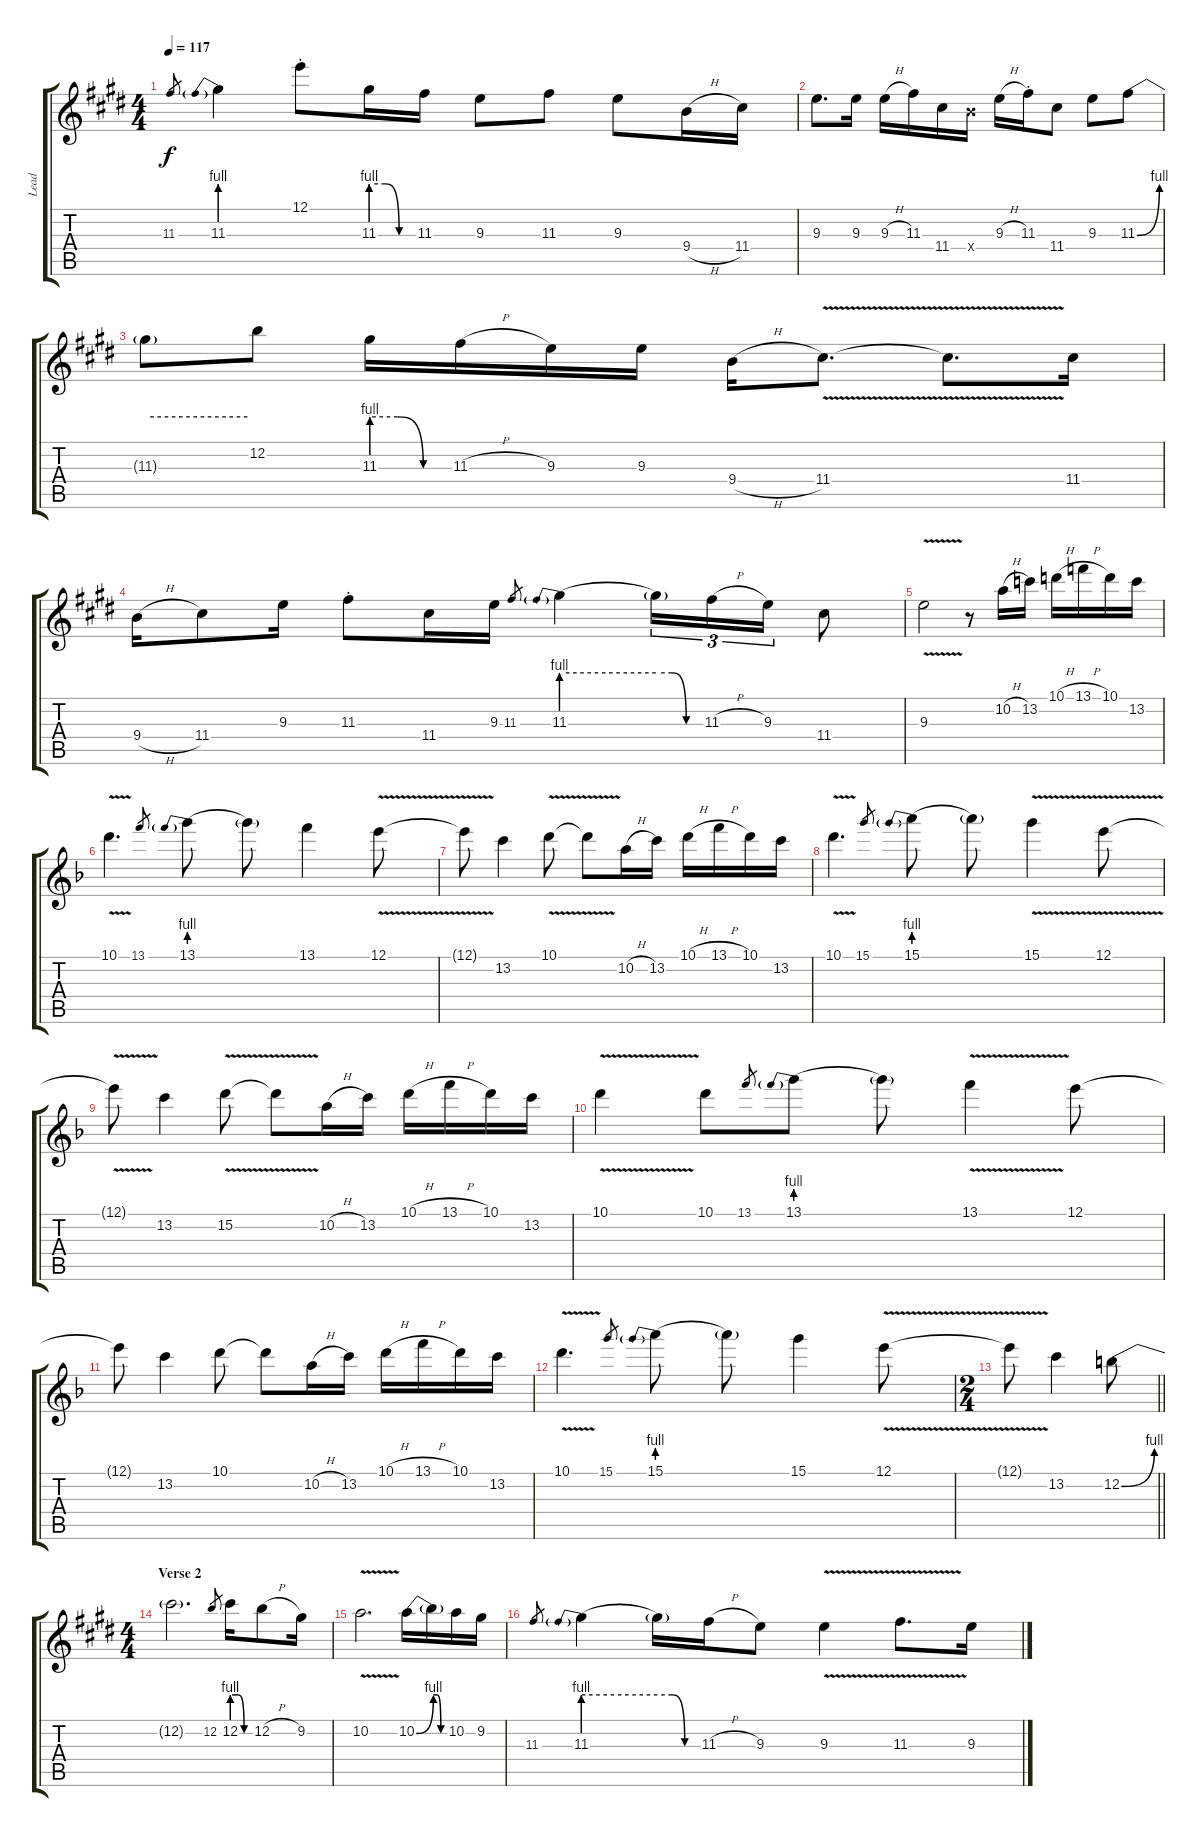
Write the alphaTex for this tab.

\track ("Lead" "Lead") {instrument overdrivenguitar}
\staff {score tabs}
\tuning (E4 B3 G3 D3 A2 E2) {hide}
\ts (4 4)
\tempo 117
\clef g2
\ks e
11.3.8{gr dy f} 11.3{be (prebend 0 4 60 4)}.4 12.1{st}.8 11.3{be (custom 0 4 20 4 40 0 60 0)}.16 11.3.16 9.3.8 11.3.8 9.3.8 9.4{h}.16 11.4.16 |
9.3.8{d} 9.3.16 9.3{h}.16 11.3.16 11.4.16 9.4{x}.16 9.3{h}.16 11.3{st}.16 11.4.8 9.3.8 11.3{be (bend 0 0 60 4)}.8 |
11.3{be (hold 0 4 60 4) t}.8 12.2.8 11.3{be (custom 0 4 20 4 40 0 60 0)}.16 11.3{h}.16 9.3.16 9.3.16 9.4{h}.16 11.4{v}.8{d} 11.4{t}.8{d} 11.4.16 |
9.4{h}.16 11.4.8 9.3.16 11.3{st}.8 11.4.16 9.3.16 11.3.8{gr} 11.3{be (prebend 0 4 60 4)}.4 11.3{be (custom 0 4 20 4 40 0 60 0) t}.16{tu (3 2)} 11.3{h}.16{tu (3 2)} 9.3.16{tu (3 2)} 11.4.8 |
9.3{v}.2 r.8 10.2{h}.16 13.2.16 10.1{h}.16 13.1{h}.16 10.1.16 13.2.16 |
\ks f
10.1{v}.4{d} 13.1.8{gr} 13.1{be (prebend 0 4 60 4)}.8 13.1{t}.8 13.1.4 12.1{v}.8 |
12.1{t}.8 13.2.4 10.1{v}.8 10.1{t}.8 10.2{h}.16 13.2.16 10.1{h}.16 13.1{h}.16 10.1.16 13.2.16 |
10.1{v}.4{d} 15.1.8{gr} 15.1{be (prebend 0 4 60 4)}.8 15.1{t}.8 15.1{v}.4 12.1{v}.8 |
12.1{t}.8 13.2.4 15.2{v}.8 15.2{t}.8 10.2{h}.16 13.2.16 10.1{h}.16 13.1{h}.16 10.1.16 13.2.16 |
10.1{v}.4 10.1.8 13.1.8{gr} 13.1{be (prebend 0 4 60 4)}.8 13.1{t}.8 13.1{v}.4 12.1.8 |
12.1{t}.8 13.2.4 10.1.8 10.1{t}.8 10.2{h}.16 13.2.16 10.1{h}.16 13.1{h}.16 10.1.16 13.2.16 |
10.1{v}.4{d} 15.1.8{gr} 15.1{be (prebend 0 4 60 4)}.8 15.1{t}.8 15.1.4 12.1{v}.8 |
\ts (2 4)
\barLineRight lightlight
12.1{t}.8 13.2.4 12.2{be (bend 0 0 60 4)}.8 |
\ts (4 4)
\section ("" "Verse 2")
\ks e
12.2{t}.2{d} 12.2.8{gr} 12.2{be (custom 0 4 20 4 40 0 60 0)}.16 12.2{h}.8 9.2.16 |
10.2{v}.2{d} 10.2{be (bend 0 0 60 4)}.16 10.2{be (custom 0 4 20 4 40 0 60 0) t}.16 10.2.16 9.2.16 |
11.3.8{gr} 11.3{be (prebend 0 4 60 4)}.4 11.3{be (custom 0 4 20 4 40 0 60 0) t}.16 11.3{h}.16 9.3.8 9.3{v}.4 11.3{v}.8{d} 9.3.16
